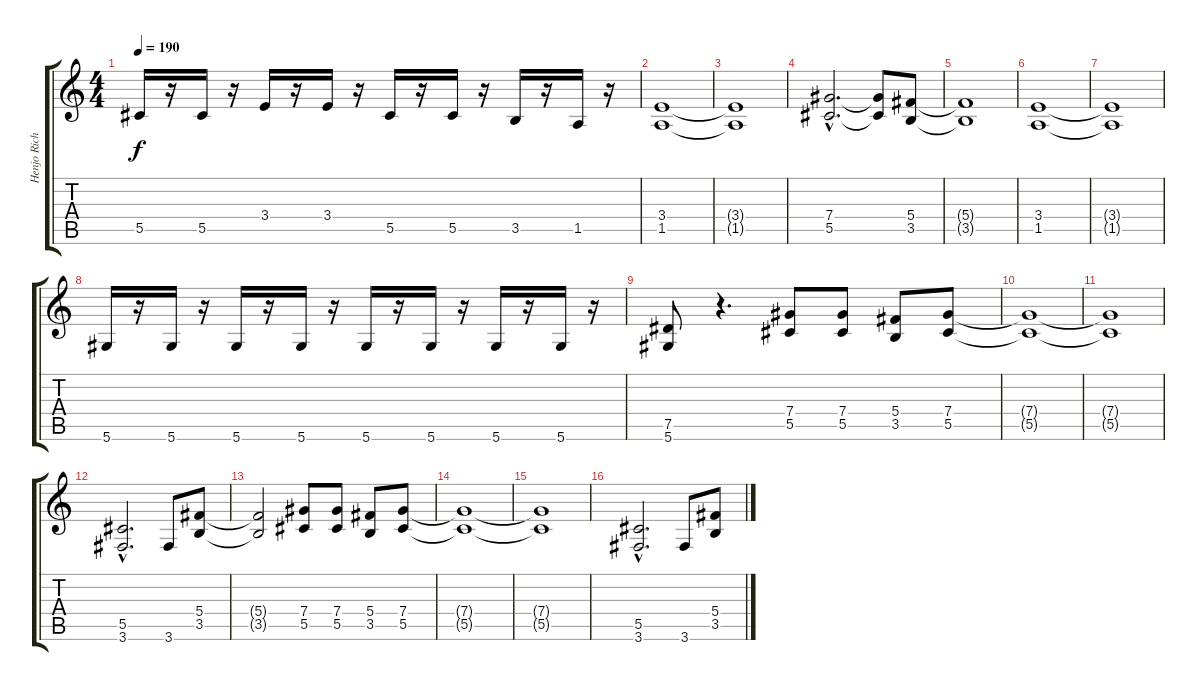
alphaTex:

\track ("Henjo Richter" "Henjo Rich") {instrument distortionguitar}
\staff {score tabs}
\tuning (Eb4 Bb3 Gb3 Db3 Ab2 Eb2) {hide}
\ts (4 4)
\tempo 190
\clef g2
\ks c
5.5.16{dy f} r.16 5.5.16 r.16 3.4.16 r.16 3.4.16 r.16 5.5.16 r.16 5.5.16 r.16 3.5.16 r.16 1.5.16 r.16 |
(3.4 1.5).1 |
(3.4{t} 1.5{t}).1 |
(7.4{hac} 5.5{hac}).2{d} (7.4{t} 5.5{t}).8 (5.4 3.5).8 |
(5.4{t} 3.5{t}).1 |
(3.4 1.5).1 |
(3.4{t} 1.5{t}).1 |
5.6.16 r.16 5.6.16 r.16 5.6.16 r.16 5.6.16 r.16 5.6.16 r.16 5.6.16 r.16 5.6.16 r.16 5.6.16 r.16 |
(7.5 5.6).8 r.4{d} (7.4 5.5).8 (7.4 5.5).8 (5.4 3.5).8 (7.4 5.5).8 |
(7.4{t} 5.5{t}).1 |
(7.4{t} 5.5{t}).1 |
(5.5{hac} 3.6{hac}).2{d} 3.6.8 (5.4 3.5).8 |
(5.4{t} 3.5{t}).2 (7.4 5.5).8 (7.4 5.5).8 (5.4 3.5).8 (7.4 5.5).8 |
(7.4{t} 5.5{t}).1 |
(7.4{t} 5.5{t}).1 |
(5.5{hac} 3.6{hac}).2{d} 3.6.8 (5.4 3.5).8
